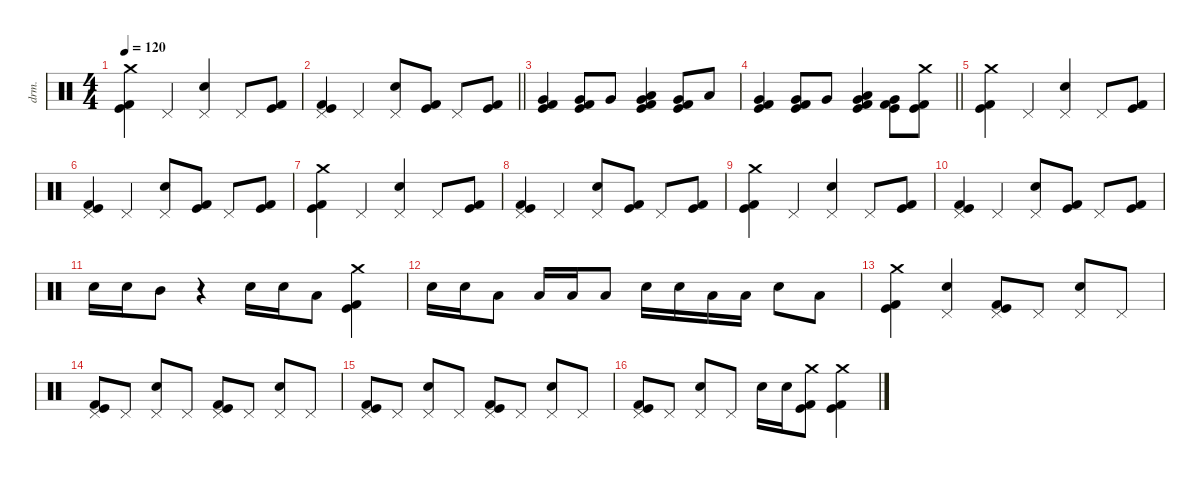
\defaultSystemsLayout 4
\hideDynamics
\bracketExtendMode nobrackets
\otherSystemsTrackNameOrientation horizontal
\track ("Lars" "drm.") {defaultSystemsLayout 4 instrument percussion}
\staff {score}
\articulation defaults
\ts (4 4)
\tempo 120
\clef neutral
\ks c
("Crash medium (hit)" "Kick (hit)" "Kick (hit) 2").4{dy f beam Down} "Pedal Hi-Hat (hit)".4{beam Up} ("Pedal Hi-Hat (hit)" "Snare (hit) 2").4{beam Up} "Pedal Hi-Hat (hit)".8{beam Up} ("Kick (hit)" "Kick (hit) 2").8{beam Up} |
\barLineRight lightlight
("Pedal Hi-Hat (hit)" "Kick (hit)" "Kick (hit) 2").4{beam Up} "Pedal Hi-Hat (hit)".4{beam Up} ("Pedal Hi-Hat (hit)" "Snare (hit) 2").8{beam Up} ("Kick (hit)" "Kick (hit) 2").8{beam Up} "Pedal Hi-Hat (hit)".8{beam Up} ("Kick (hit)" "Kick (hit) 2").8{beam Up} |
("Very Low Tom (hit)" "Kick (hit)" "Kick (hit) 2").4{beam Up} ("Very Low Tom (hit)" "Kick (hit)" "Kick (hit) 2").8{beam Up} "Very Low Tom (hit)".8{beam Up} ("Very Low Tom (hit)" "Kick (hit)" "Kick (hit) 2" "Low Tom (hit)").4{beam Up} ("Very Low Tom (hit)" "Kick (hit)" "Kick (hit) 2").8{beam Up} "Low Tom (hit)".8{beam Up} |
\barLineRight lightlight
("Very Low Tom (hit)" "Kick (hit)" "Kick (hit) 2").4{beam Up} ("Very Low Tom (hit)" "Kick (hit)" "Kick (hit) 2").8{beam Up} "Very Low Tom (hit)".8{beam Up} ("Very Low Tom (hit)" "Kick (hit)" "Kick (hit) 2" "Low Tom (hit)").4{beam Up} ("Very Low Tom (hit)" "Kick (hit)" "Kick (hit) 2").8{beam Down} ("Crash medium (hit)" "Kick (hit)" "Kick (hit) 2").8{beam Down} |
("Crash medium (hit)" "Kick (hit)" "Kick (hit) 2").4{beam Down} "Pedal Hi-Hat (hit)".4{beam Up} ("Pedal Hi-Hat (hit)" "Snare (hit) 2").4{beam Up} "Pedal Hi-Hat (hit)".8{beam Up} ("Kick (hit)" "Kick (hit) 2").8{beam Up} |
("Pedal Hi-Hat (hit)" "Kick (hit)" "Kick (hit) 2").4{beam Up} "Pedal Hi-Hat (hit)".4{beam Up} ("Pedal Hi-Hat (hit)" "Snare (hit) 2").8{beam Up} ("Kick (hit)" "Kick (hit) 2").8{beam Up} "Pedal Hi-Hat (hit)".8{beam Up} ("Kick (hit)" "Kick (hit) 2").8{beam Up} |
("Crash medium (hit)" "Kick (hit)" "Kick (hit) 2").4{beam Down} "Pedal Hi-Hat (hit)".4{beam Up} ("Pedal Hi-Hat (hit)" "Snare (hit) 2").4{beam Up} "Pedal Hi-Hat (hit)".8{beam Up} ("Kick (hit)" "Kick (hit) 2").8{beam Up} |
("Pedal Hi-Hat (hit)" "Kick (hit)" "Kick (hit) 2").4{beam Up} "Pedal Hi-Hat (hit)".4{beam Up} ("Pedal Hi-Hat (hit)" "Snare (hit) 2").8{beam Up} ("Kick (hit)" "Kick (hit) 2").8{beam Up} "Pedal Hi-Hat (hit)".8{beam Up} ("Kick (hit)" "Kick (hit) 2").8{beam Up} |
("Crash medium (hit)" "Kick (hit)" "Kick (hit) 2").4{beam Down} "Pedal Hi-Hat (hit)".4{beam Up} ("Pedal Hi-Hat (hit)" "Snare (hit) 2").4{beam Up} "Pedal Hi-Hat (hit)".8{beam Up} ("Kick (hit)" "Kick (hit) 2").8{beam Up} |
("Pedal Hi-Hat (hit)" "Kick (hit)" "Kick (hit) 2").4{beam Up} "Pedal Hi-Hat (hit)".4{beam Up} ("Pedal Hi-Hat (hit)" "Snare (hit) 2").8{beam Up} ("Kick (hit)" "Kick (hit) 2").8{beam Up} "Pedal Hi-Hat (hit)".8{beam Up} ("Kick (hit)" "Kick (hit) 2").8{beam Up} |
"Snare (hit) 2".16{beam Down} "Snare (hit) 2".16{beam Down} "Mid Tom (hit)".8{beam Down} r.4{beam Down} "Snare (hit) 2".16{beam Down} "Snare (hit) 2".16{beam Down} "Low Tom (hit)".8{beam Down} ("Crash medium (hit)" "Kick (hit)" "Kick (hit) 2").4{beam Down} |
"Snare (hit) 2".16{beam Down} "Snare (hit) 2".16{beam Down} "Low Tom (hit)".8{beam Down} "Low Tom (hit)".16{beam Up} "Low Tom (hit)".16{beam Up} "Low Tom (hit)".8{beam Up} "Snare (hit) 2".16{beam Down} "Snare (hit) 2".16{beam Down} "Low Tom (hit)".16{beam Down} "Low Tom (hit)".16{beam Down} "Snare (hit) 2".8{beam Down} "Low Tom (hit)".8{beam Down} |
("Crash medium (hit)" "Kick (hit)" "Kick (hit) 2").4{beam Down} ("Pedal Hi-Hat (hit)" "Snare (hit) 2").4{beam Up} ("Pedal Hi-Hat (hit)" "Kick (hit)" "Kick (hit) 2").8{beam Up} "Pedal Hi-Hat (hit)".8{beam Up} ("Pedal Hi-Hat (hit)" "Snare (hit) 2").8{beam Up} "Pedal Hi-Hat (hit)".8{beam Up} |
("Pedal Hi-Hat (hit)" "Kick (hit)" "Kick (hit) 2").8{beam Up} "Pedal Hi-Hat (hit)".8{beam Up} ("Pedal Hi-Hat (hit)" "Snare (hit) 2").8{beam Up} "Pedal Hi-Hat (hit)".8{beam Up} ("Pedal Hi-Hat (hit)" "Kick (hit)" "Kick (hit) 2").8{beam Up} "Pedal Hi-Hat (hit)".8{beam Up} ("Pedal Hi-Hat (hit)" "Snare (hit) 2").8{beam Up} "Pedal Hi-Hat (hit)".8{beam Up} |
("Pedal Hi-Hat (hit)" "Kick (hit)" "Kick (hit) 2").8{beam Up} "Pedal Hi-Hat (hit)".8{beam Up} ("Pedal Hi-Hat (hit)" "Snare (hit) 2").8{beam Up} "Pedal Hi-Hat (hit)".8{beam Up} ("Pedal Hi-Hat (hit)" "Kick (hit)" "Kick (hit) 2").8{beam Up} "Pedal Hi-Hat (hit)".8{beam Up} ("Pedal Hi-Hat (hit)" "Snare (hit) 2").8{beam Up} "Pedal Hi-Hat (hit)".8{beam Up} |
("Pedal Hi-Hat (hit)" "Kick (hit)" "Kick (hit) 2").8{beam Up} "Pedal Hi-Hat (hit)".8{beam Up} ("Pedal Hi-Hat (hit)" "Snare (hit) 2").8{beam Up} "Pedal Hi-Hat (hit)".8{beam Up} "Snare (hit) 2".16{beam Down} "Snare (hit) 2".16{beam Down} ("Crash medium (hit)" "Kick (hit)" "Kick (hit) 2").8{beam Down} ("Crash medium (hit)" "Kick (hit)" "Kick (hit) 2").4{beam Down}
